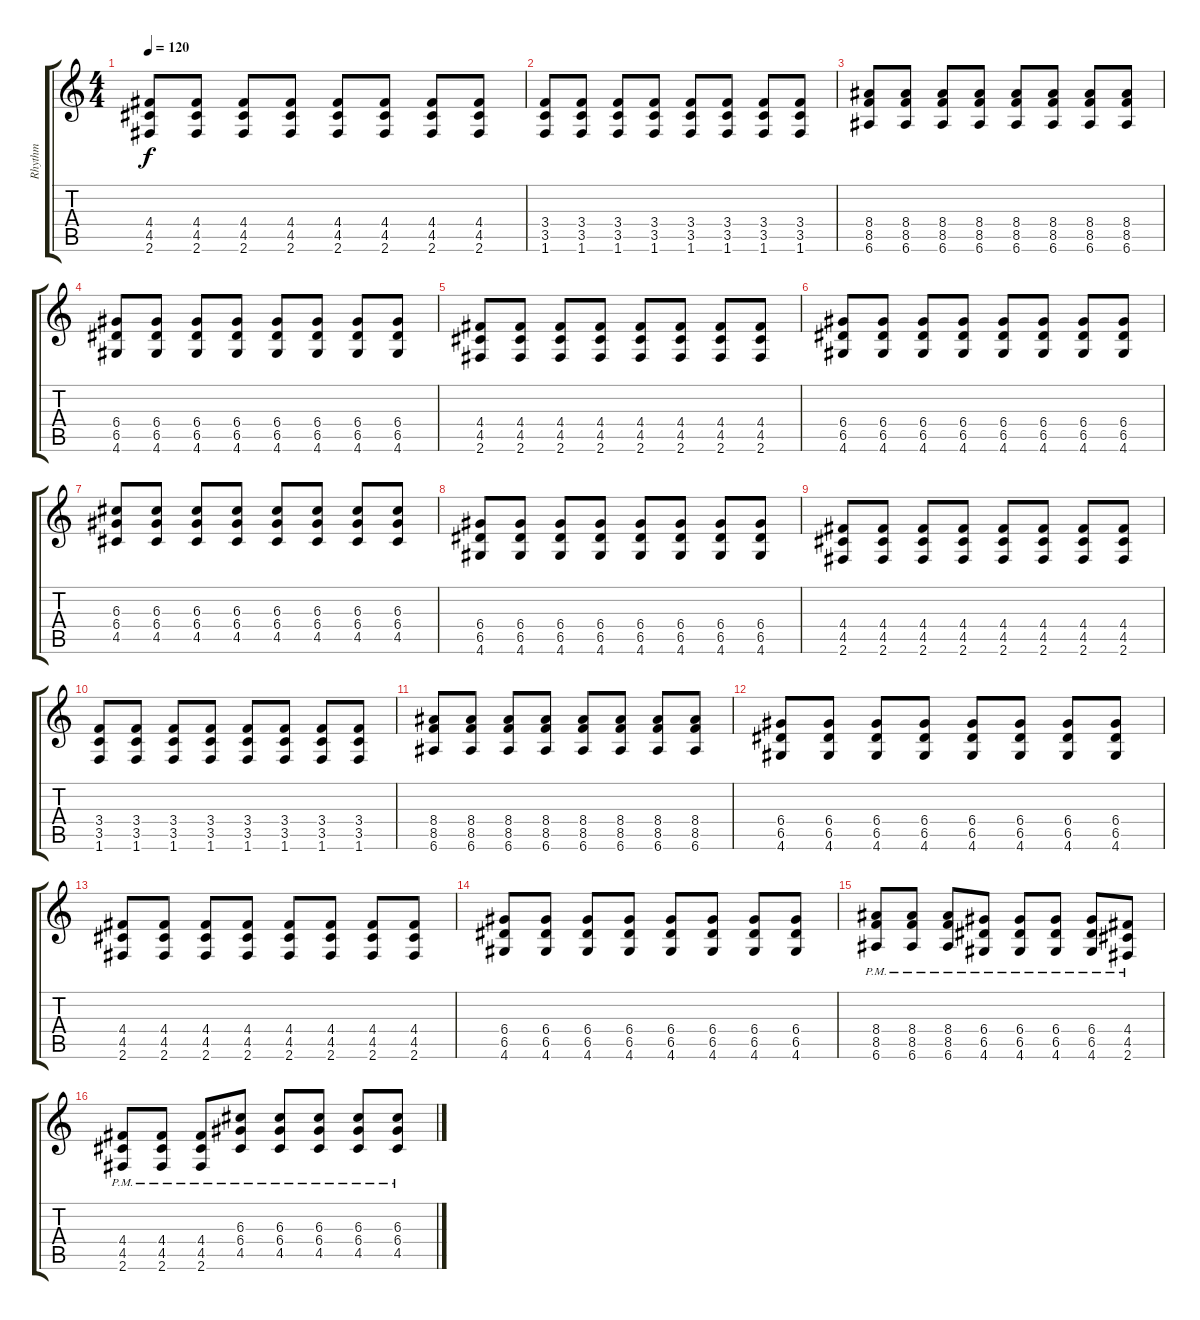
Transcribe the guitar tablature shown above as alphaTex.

\track ("Rhythm" "Rhythm") {instrument electricguitarclean}
\staff {score tabs}
\tuning (E4 B3 G3 D3 A2 E2) {hide}
\ts (4 4)
\tempo 120
\clef g2
\ks c
(4.4 4.5 2.6).8{dy f} (4.4 4.5 2.6).8 (4.4 4.5 2.6).8 (4.4 4.5 2.6).8 (4.4 4.5 2.6).8 (4.4 4.5 2.6).8 (4.4 4.5 2.6).8 (4.4 4.5 2.6).8 |
(3.4 3.5 1.6).8 (3.4 3.5 1.6).8 (3.4 3.5 1.6).8 (3.4 3.5 1.6).8 (3.4 3.5 1.6).8 (3.4 3.5 1.6).8 (3.4 3.5 1.6).8 (3.4 3.5 1.6).8 |
(8.4 8.5 6.6).8 (8.4 8.5 6.6).8 (8.4 8.5 6.6).8 (8.4 8.5 6.6).8 (8.4 8.5 6.6).8 (8.4 8.5 6.6).8 (8.4 8.5 6.6).8 (8.4 8.5 6.6).8 |
(6.4 6.5 4.6).8 (6.4 6.5 4.6).8 (6.4 6.5 4.6).8 (6.4 6.5 4.6).8 (6.4 6.5 4.6).8 (6.4 6.5 4.6).8 (6.4 6.5 4.6).8 (6.4 6.5 4.6).8 |
(4.4 4.5 2.6).8 (4.4 4.5 2.6).8 (4.4 4.5 2.6).8 (4.4 4.5 2.6).8 (4.4 4.5 2.6).8 (4.4 4.5 2.6).8 (4.4 4.5 2.6).8 (4.4 4.5 2.6).8 |
(6.4 6.5 4.6).8 (6.4 6.5 4.6).8 (6.4 6.5 4.6).8 (6.4 6.5 4.6).8 (6.4 6.5 4.6).8 (6.4 6.5 4.6).8 (6.4 6.5 4.6).8 (6.4 6.5 4.6).8 |
(6.3 6.4 4.5).8 (6.3 6.4 4.5).8 (6.3 6.4 4.5).8 (6.3 6.4 4.5).8 (6.3 6.4 4.5).8 (6.3 6.4 4.5).8 (6.3 6.4 4.5).8 (6.3 6.4 4.5).8 |
(6.4 6.5 4.6).8 (6.4 6.5 4.6).8 (6.4 6.5 4.6).8 (6.4 6.5 4.6).8 (6.4 6.5 4.6).8 (6.4 6.5 4.6).8 (6.4 6.5 4.6).8 (6.4 6.5 4.6).8 |
(4.4 4.5 2.6).8 (4.4 4.5 2.6).8 (4.4 4.5 2.6).8 (4.4 4.5 2.6).8 (4.4 4.5 2.6).8 (4.4 4.5 2.6).8 (4.4 4.5 2.6).8 (4.4 4.5 2.6).8 |
(3.4 3.5 1.6).8 (3.4 3.5 1.6).8 (3.4 3.5 1.6).8 (3.4 3.5 1.6).8 (3.4 3.5 1.6).8 (3.4 3.5 1.6).8 (3.4 3.5 1.6).8 (3.4 3.5 1.6).8 |
(8.4 8.5 6.6).8 (8.4 8.5 6.6).8 (8.4 8.5 6.6).8 (8.4 8.5 6.6).8 (8.4 8.5 6.6).8 (8.4 8.5 6.6).8 (8.4 8.5 6.6).8 (8.4 8.5 6.6).8 |
(6.4 6.5 4.6).8 (6.4 6.5 4.6).8 (6.4 6.5 4.6).8 (6.4 6.5 4.6).8 (6.4 6.5 4.6).8 (6.4 6.5 4.6).8 (6.4 6.5 4.6).8 (6.4 6.5 4.6).8 |
(4.4 4.5 2.6).8 (4.4 4.5 2.6).8 (4.4 4.5 2.6).8 (4.4 4.5 2.6).8 (4.4 4.5 2.6).8 (4.4 4.5 2.6).8 (4.4 4.5 2.6).8 (4.4 4.5 2.6).8 |
(6.4 6.5 4.6).8 (6.4 6.5 4.6).8 (6.4 6.5 4.6).8 (6.4 6.5 4.6).8 (6.4 6.5 4.6).8 (6.4 6.5 4.6).8 (6.4 6.5 4.6).8 (6.4 6.5 4.6).8 |
(8.4{pm} 8.5{pm} 6.6{pm}).8 (8.4{pm} 8.5{pm} 6.6{pm}).8 (8.4{pm} 8.5{pm} 6.6{pm}).8 (6.4{pm} 6.5{pm} 4.6{pm}).8 (6.4{pm} 6.5{pm} 4.6{pm}).8 (6.4{pm} 6.5{pm} 4.6{pm}).8 (6.4{pm} 6.5{pm} 4.6{pm}).8 (4.4{pm} 4.5{pm} 2.6{pm}).8 |
(4.4{pm} 4.5{pm} 2.6{pm}).8 (4.4{pm} 4.5{pm} 2.6{pm}).8 (4.4{pm} 4.5{pm} 2.6{pm}).8 (6.3{pm} 6.4{pm} 4.5{pm}).8 (6.3{pm} 6.4{pm} 4.5{pm}).8 (6.3{pm} 6.4{pm} 4.5{pm}).8 (6.3{pm} 6.4{pm} 4.5{pm}).8 (6.3{pm} 6.4{pm} 4.5{pm}).8
